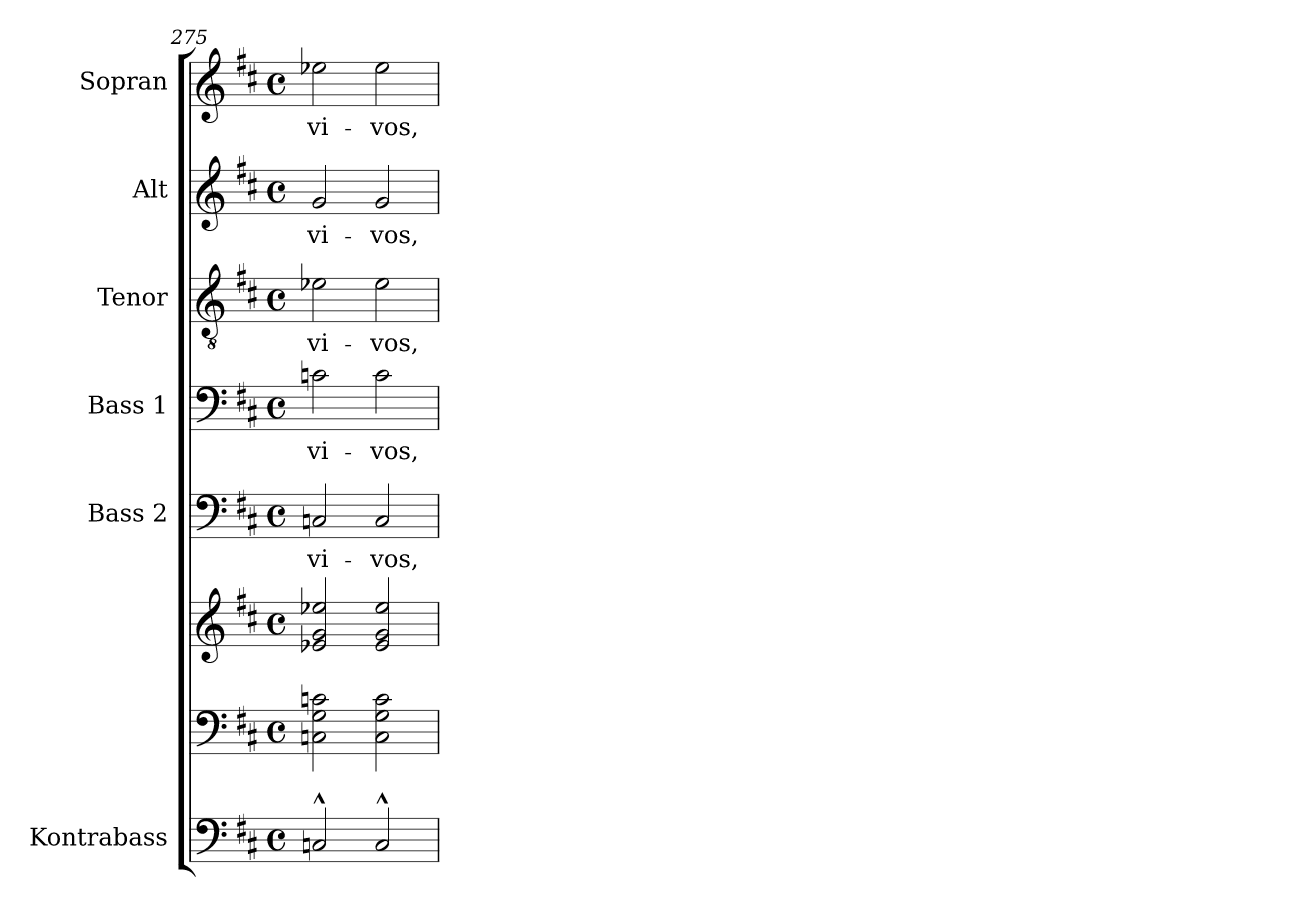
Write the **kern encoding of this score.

**kern	**kern	**kern	**kern	**text	**kern	**text	**kern	**text	**kern	**text	**kern	**text
*part7	*part6	*part6	*part5	*part5	*part4	*part4	*part3	*part3	*part2	*part2	*part1	*part1
*staff8	*staff7	*staff6	*staff5	*staff5	*staff4	*staff4	*staff3	*staff3	*staff2	*staff2	*staff1	*staff1
*I"Kontrabass	*	*	*I"Bass 2	*	*I"Bass 1	*	*I"Tenor	*	*I"Alt	*	*I"Sopran	*
*I'Kb.	*	*	*I'B. 2	*	*I'B. 1	*	*I'T.	*	*I'A.	*	*I'S.	*
*clefF4	*clefF4	*clefG2	*clefF4	*	*clefF4	*	*clefGv2	*	*clefG2	*	*clefG2	*
*ITrd7c12	*	*	*	*	*	*	*	*	*	*	*	*
*k[f#c#]	*k[f#c#]	*k[f#c#]	*k[f#c#]	*	*k[f#c#]	*	*k[f#c#]	*	*k[f#c#]	*	*k[f#c#]	*
*D:	*D:	*D:	*D:	*	*D:	*	*D:	*	*D:	*	*D:	*
*M4/4	*M4/4	*M4/4	*M4/4	*	*M4/4	*	*M4/4	*	*M4/4	*	*M4/4	*
*met(c)	*met(c)	*met(c)	*met(c)	*	*met(c)	*	*met(c)	*	*met(c)	*	*met(c)	*
=275	=275	=275	=275	=275	=275	=275	=275	=275	=275	=275	=275	=275
!	!	!	!	!LO:LY:b	!	!LO:LY:b	!	!LO:LY:b	!	!LO:LY:b	!	!LO:LY:b
2CCn^^>/	2Cn\ 2G\ 2cn\	2e-X/ 2g/ 2ee-X/	2Cn/	vi-	2cn\	vi-	2e-X\	vi-	2g/	vi-	2ee-X\	vi-
!	!	!	!	!LO:LY:b	!	!LO:LY:b	!	!LO:LY:b	!	!LO:LY:b	!	!LO:LY:b
2CC^^>/	2C\ 2G\ 2c\	2e-/ 2g/ 2ee-/	2C/	-vos,	2c\	-vos,	2e-\	-vos,	2g/	-vos,	2ee-\	-vos,
=	=	=	=	=	=	=	=	=	=	=	=	=
*-	*-	*-	*-	*-	*-	*-	*-	*-	*-	*-	*-	*-
